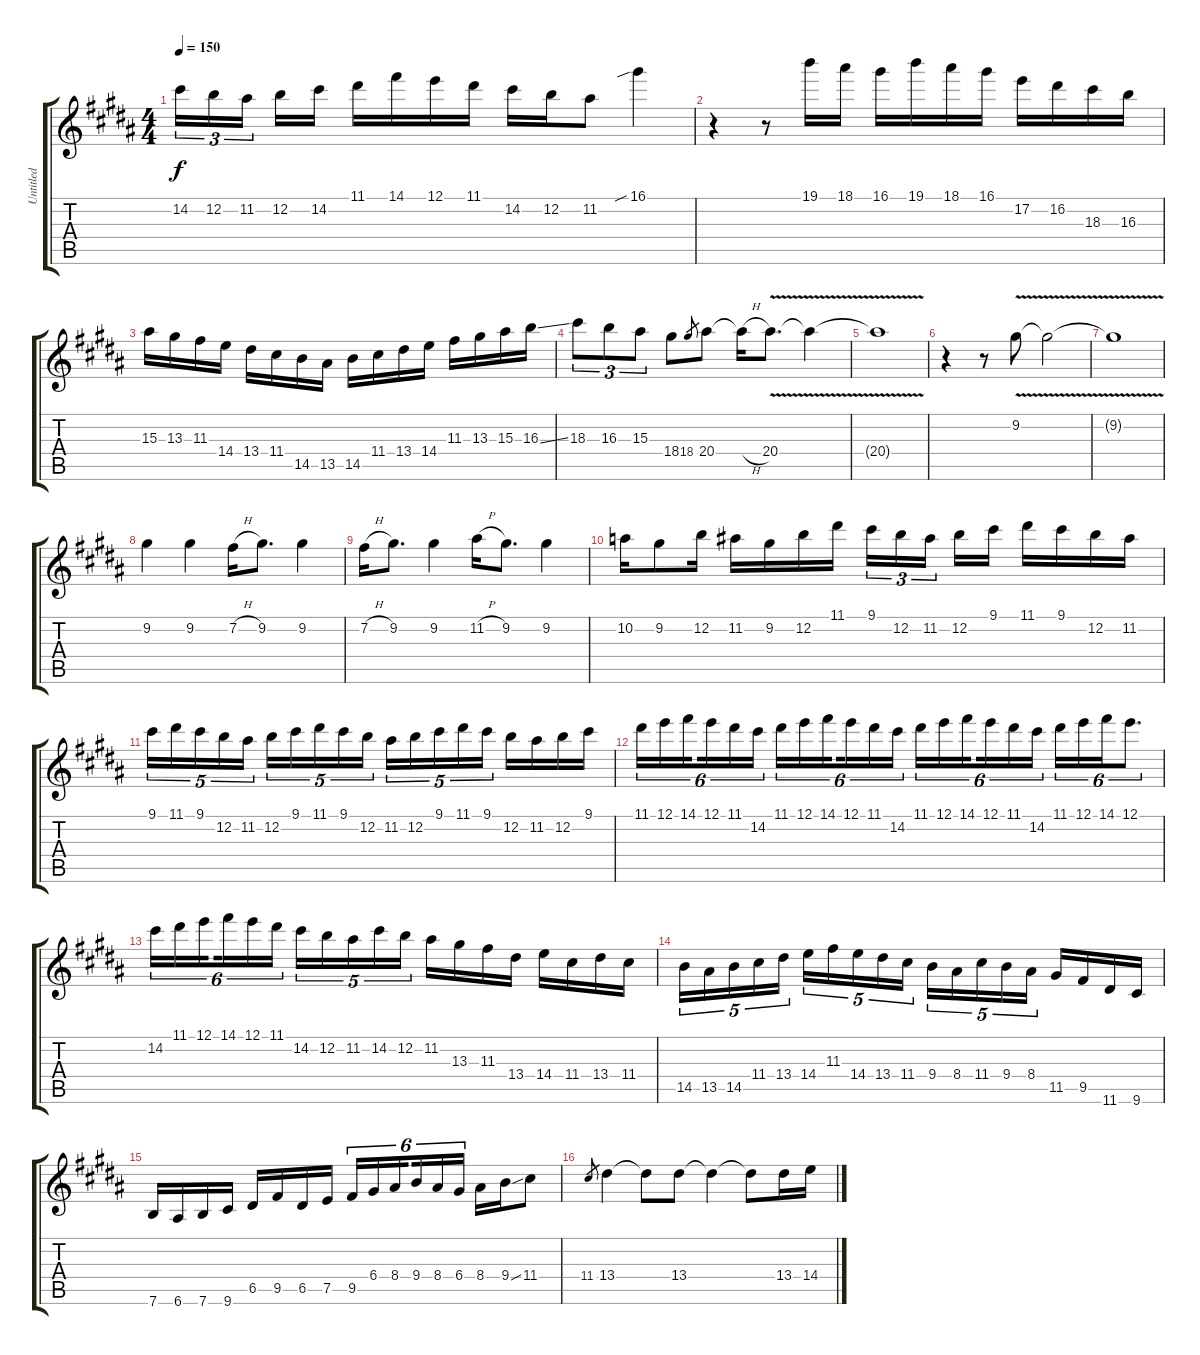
\track ("Untitled" "Untitled") {instrument overdrivenguitar}
\staff {score tabs}
\tuning (E4 B3 G3 D3 A2 E2) {hide}
\ts (4 4)
\tempo 150
\clef g2
\ks b
14.2.16{tu (3 2) dy f} 12.2.16{tu (3 2)} 11.2.16{tu (3 2) beam splitsecondary} 12.2.16 14.2.16 11.1.16 14.1.16 12.1.16 11.1.16 14.2.16 12.2.16 11.2.8 16.1{sib}.4 |
\ks g#minor
r.4 r.8 19.1.16 18.1.16 16.1.16 19.1.16 18.1.16 16.1.16 17.2.16 16.2.16 18.3.16 16.3.16 |
\ks b
15.3.16 13.3.16 11.3.16 14.4.16 13.4.16 11.4.16 14.5.16 13.5.16 14.5.16 11.4.16 13.4.16 14.4.16 11.3.16 13.3.16 15.3.16 16.3{ss}.16 |
\ks g#minor
18.3.8{tu (3 2)} 16.3.8{tu (3 2)} 15.3.8{tu (3 2)} 18.4.8 18.4.8{gr} 20.4.8 20.4{h t}.16 20.4{v}.8{d} 20.4{v t}.4 |
20.4{v t}.1 |
\ks b
r.4 r.8 9.2{v}.8 9.2{v t}.2 |
\ks g#minor
9.2{v t}.1 |
9.2.4 9.2.4 7.2{h}.16 9.2.8{d} 9.2.4 |
7.2{h}.16 9.2.8{d} 9.2.4 11.2{h}.16 9.2.8{d} 9.2.4 |
\ks b
10.2.16 9.2.8 12.2.16 11.2.16 9.2.16 12.2.16 11.1.16 9.1.16{tu (3 2)} 12.2.16{tu (3 2)} 11.2.16{tu (3 2) beam splitsecondary} 12.2.16 9.1.16 11.1.16 9.1.16 12.2.16 11.2.16 |
9.1.16{tu (5 4)} 11.1.16{tu (5 4)} 9.1.16{tu (5 4)} 12.2.16{tu (5 4)} 11.2.16{tu (5 4)} 12.2.16{tu (5 4)} 9.1.16{tu (5 4)} 11.1.16{tu (5 4)} 9.1.16{tu (5 4)} 12.2.16{tu (5 4)} 11.2.16{tu (5 4)} 12.2.16{tu (5 4)} 9.1.16{tu (5 4)} 11.1.16{tu (5 4)} 9.1.16{tu (5 4)} 12.2.16 11.2.16 12.2.16 9.1.16 |
11.1.16{tu (6 4)} 12.1.16{tu (6 4)} 14.1.16{tu (6 4) beam splitsecondary} 12.1.16{tu (6 4)} 11.1.16{tu (6 4)} 14.2.16{tu (6 4)} 11.1.16{tu (6 4)} 12.1.16{tu (6 4)} 14.1.16{tu (6 4) beam splitsecondary} 12.1.16{tu (6 4)} 11.1.16{tu (6 4)} 14.2.16{tu (6 4)} 11.1.16{tu (6 4)} 12.1.16{tu (6 4)} 14.1.16{tu (6 4) beam splitsecondary} 12.1.16{tu (6 4)} 11.1.16{tu (6 4)} 14.2.16{tu (6 4)} 11.1.16{tu (6 4)} 12.1.16{tu (6 4)} 14.1.16{tu (6 4)} 12.1.8{d tu (6 4)} |
14.2.16{tu (6 4)} 11.1.16{tu (6 4)} 12.1.16{tu (6 4) beam splitsecondary} 14.1.16{tu (6 4)} 12.1.16{tu (6 4)} 11.1.16{tu (6 4)} 14.2.16{tu (5 4)} 12.2.16{tu (5 4)} 11.2.16{tu (5 4)} 14.2.16{tu (5 4)} 12.2.16{tu (5 4)} 11.2.16 13.3.16 11.3.16 13.4.16 14.4.16 11.4.16 13.4.16 11.4.16 |
14.5.16{tu (5 4)} 13.5.16{tu (5 4)} 14.5.16{tu (5 4)} 11.4.16{tu (5 4)} 13.4.16{tu (5 4)} 14.4.16{tu (5 4)} 11.3.16{tu (5 4)} 14.4.16{tu (5 4)} 13.4.16{tu (5 4)} 11.4.16{tu (5 4)} 9.4.16{tu (5 4)} 8.4.16{tu (5 4)} 11.4.16{tu (5 4)} 9.4.16{tu (5 4)} 8.4.16{tu (5 4)} 11.5.16 9.5.16 11.6.16 9.6.16 |
7.6.16 6.6.16 7.6.16 9.6.16 6.5.16 9.5.16 6.5.16 7.5.16 9.5.16{tu (6 4)} 6.4.16{tu (6 4)} 8.4.16{tu (6 4) beam splitsecondary} 9.4.16{tu (6 4)} 8.4.16{tu (6 4)} 6.4.16{tu (6 4)} 8.4.16 9.4{ss}.16 11.4.8 |
\ks g#minor
11.4.8{gr} 13.4.4 13.4{t}.8 13.4.8 13.4{t}.4 13.4{t}.8 13.4.16 14.4.16
